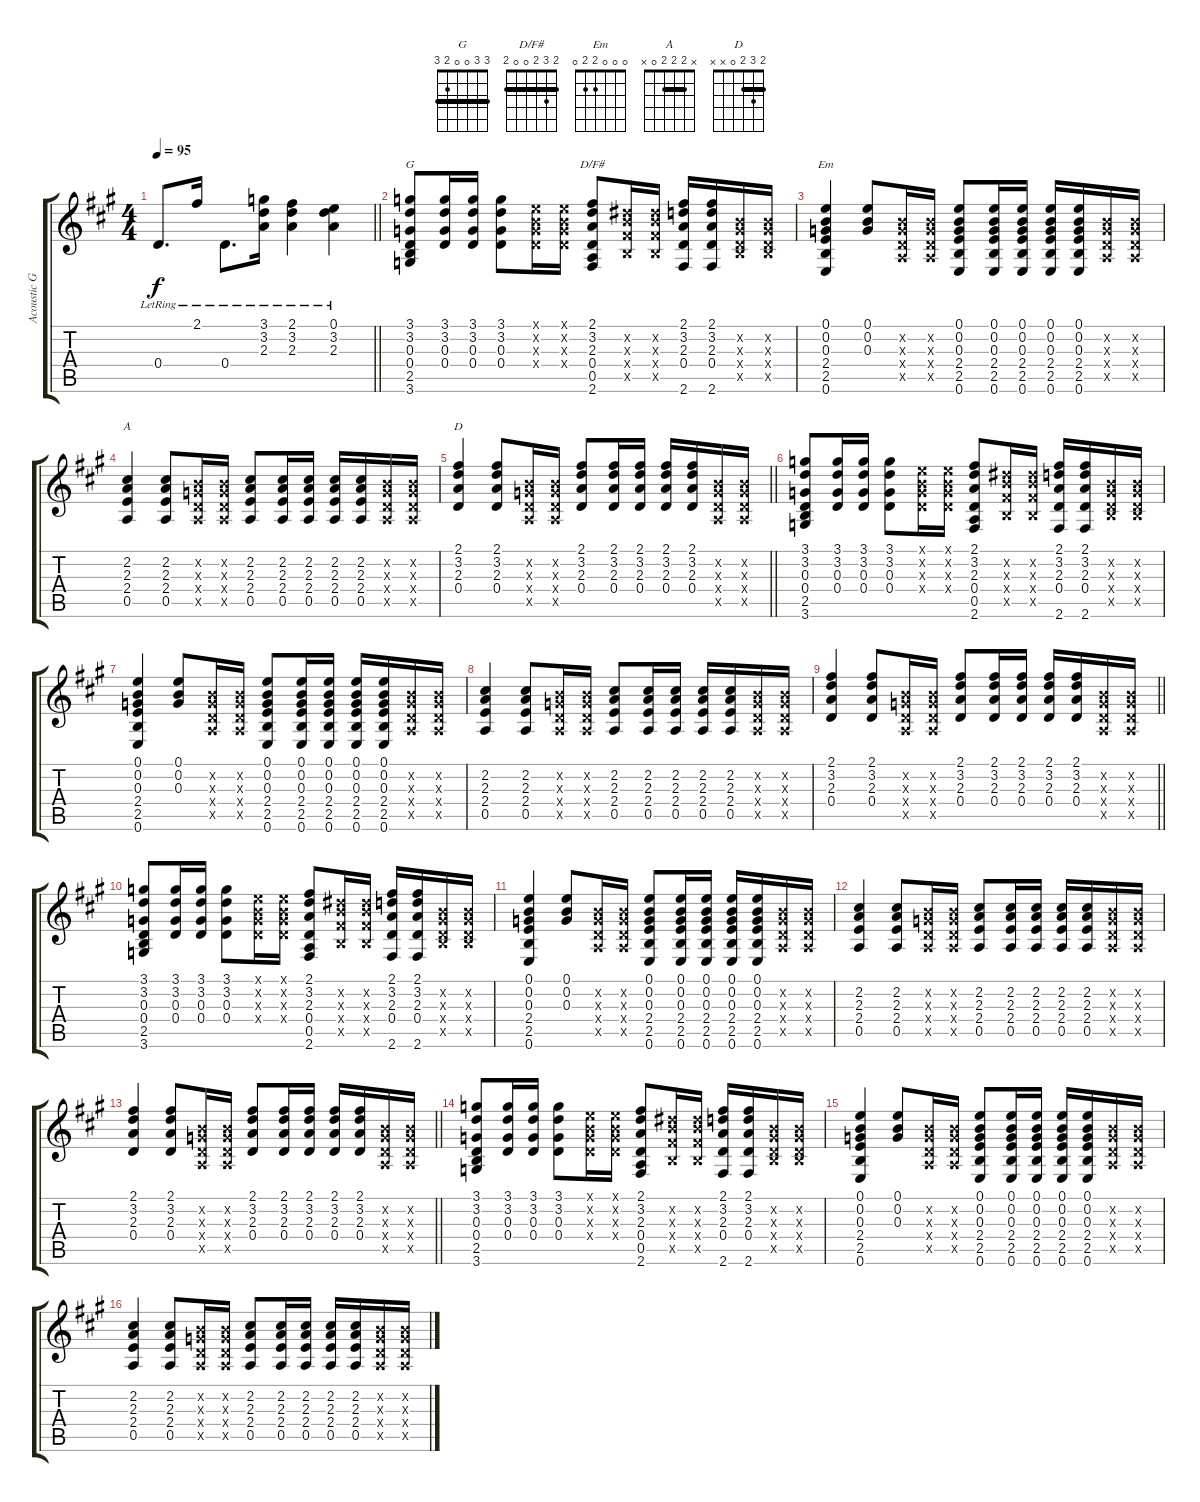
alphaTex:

\track ("Acoustic Guitar" "Acoustic G") {instrument acousticguitarsteel}
\staff {score tabs}
\tuning (E4 B3 G3 D3 A2 E2) {hide}
\chord ("G" 3 3 0 0 2 3) {barre 3}
\chord ("D/F#" 2 3 2 0 0 2) {barre 2}
\chord ("Em" 0 0 0 2 2 0)
\chord ("A" x 2 2 2 0 x) {barre 2}
\chord ("D" 2 3 2 0 x x) {barre 2}
\ts (4 4)
\tempo 95
\clef g2
\barLineRight lightlight
\ks a
0.4{lr}.8{d dy f instrument acousticguitarsteel} 2.1{lr}.16 0.4{lr}.8{d} (3.1{lr} 3.2{lr} 2.3{lr}).16 (2.1{lr} 3.2{lr} 2.3{lr}).4 (0.1{lr} 3.2{lr} 2.3{lr}).4 |
(3.1 3.2 0.3 0.4 2.5 3.6).8{ch "G"} (3.1 3.2 0.3 0.4).16 (3.1 3.2 0.3 0.4).16 (3.1 3.2 0.3 0.4).8 (0.1{x} 0.2{x} 0.3{x} 0.4{x}).16 (0.1{x} 0.2{x} 0.3{x} 0.4{x}).16 (2.1 3.2 2.3 0.4 0.5 2.6).8{ch "D/F#"} (4.2{x} 4.3{x} 4.4{x} 2.5{x}).16 (4.2{x} 4.3{x} 4.4{x} 2.5{x}).16 (2.1 3.2 2.3 0.4 2.6).16 (2.1 3.2 2.3 0.4 2.6).16 (0.2{x} 0.3{x} 0.4{x} 2.5{x}).16 (0.2{x} 0.3{x} 0.4{x} 2.5{x}).16 |
(0.1 0.2 0.3 2.4 2.5 0.6).4{ch "Em"} (0.1 0.2 0.3).8 (0.2{x} 0.3{x} 0.4{x} 0.5{x}).16 (0.2{x} 0.3{x} 0.4{x} 0.5{x}).16 (0.1 0.2 0.3 2.4 2.5 0.6).8 (0.1 0.2 0.3 2.4 2.5 0.6).16 (0.1 0.2 0.3 2.4 2.5 0.6).16 (0.1 0.2 0.3 2.4 2.5 0.6).16 (0.1 0.2 0.3 2.4 2.5 0.6).16 (0.2{x} 0.3{x} 0.4{x} 0.5{x}).16 (0.2{x} 0.3{x} 0.4{x} 0.5{x}).16 |
(2.2 2.3 2.4 0.5).4{ch "A"} (2.2 2.3 2.4 0.5).8 (0.2{x} 0.3{x} 0.4{x} 0.5{x}).16 (0.2{x} 0.3{x} 0.4{x} 0.5{x}).16 (2.2 2.3 2.4 0.5).8 (2.2 2.3 2.4 0.5).16 (2.2 2.3 2.4 0.5).16 (2.2 2.3 2.4 0.5).16 (2.2 2.3 2.4 0.5).16 (0.2{x} 0.3{x} 0.4{x} 0.5{x}).16 (0.2{x} 0.3{x} 0.4{x} 0.5{x}).16 |
\barLineRight lightlight
(2.1 3.2 2.3 0.4).4{ch "D"} (2.1 3.2 2.3 0.4).8 (0.2{x} 0.3{x} 0.4{x} 0.5{x}).16 (0.2{x} 0.3{x} 0.4{x} 0.5{x}).16 (2.1 3.2 2.3 0.4).8 (2.1 3.2 2.3 0.4).16 (2.1 3.2 2.3 0.4).16 (2.1 3.2 2.3 0.4).16 (2.1 3.2 2.3 0.4).16 (0.2{x} 0.3{x} 0.4{x} 0.5{x}).16 (0.2{x} 0.3{x} 0.4{x} 0.5{x}).16 |
(3.1 3.2 0.3 0.4 2.5 3.6).8 (3.1 3.2 0.3 0.4).16 (3.1 3.2 0.3 0.4).16 (3.1 3.2 0.3 0.4).8 (0.1{x} 0.2{x} 0.3{x} 0.4{x}).16 (0.1{x} 0.2{x} 0.3{x} 0.4{x}).16 (2.1 3.2 2.3 0.4 0.5 2.6).8 (4.2{x} 4.3{x} 4.4{x} 2.5{x}).16 (4.2{x} 4.3{x} 4.4{x} 2.5{x}).16 (2.1 3.2 2.3 0.4 2.6).16 (2.1 3.2 2.3 0.4 2.6).16 (0.2{x} 0.3{x} 0.4{x} 2.5{x}).16 (0.2{x} 0.3{x} 0.4{x} 2.5{x}).16 |
(0.1 0.2 0.3 2.4 2.5 0.6).4 (0.1 0.2 0.3).8 (0.2{x} 0.3{x} 0.4{x} 0.5{x}).16 (0.2{x} 0.3{x} 0.4{x} 0.5{x}).16 (0.1 0.2 0.3 2.4 2.5 0.6).8 (0.1 0.2 0.3 2.4 2.5 0.6).16 (0.1 0.2 0.3 2.4 2.5 0.6).16 (0.1 0.2 0.3 2.4 2.5 0.6).16 (0.1 0.2 0.3 2.4 2.5 0.6).16 (0.2{x} 0.3{x} 0.4{x} 0.5{x}).16 (0.2{x} 0.3{x} 0.4{x} 0.5{x}).16 |
(2.2 2.3 2.4 0.5).4 (2.2 2.3 2.4 0.5).8 (0.2{x} 0.3{x} 0.4{x} 0.5{x}).16 (0.2{x} 0.3{x} 0.4{x} 0.5{x}).16 (2.2 2.3 2.4 0.5).8 (2.2 2.3 2.4 0.5).16 (2.2 2.3 2.4 0.5).16 (2.2 2.3 2.4 0.5).16 (2.2 2.3 2.4 0.5).16 (0.2{x} 0.3{x} 0.4{x} 0.5{x}).16 (0.2{x} 0.3{x} 0.4{x} 0.5{x}).16 |
\barLineRight lightlight
(2.1 3.2 2.3 0.4).4 (2.1 3.2 2.3 0.4).8 (0.2{x} 0.3{x} 0.4{x} 0.5{x}).16 (0.2{x} 0.3{x} 0.4{x} 0.5{x}).16 (2.1 3.2 2.3 0.4).8 (2.1 3.2 2.3 0.4).16 (2.1 3.2 2.3 0.4).16 (2.1 3.2 2.3 0.4).16 (2.1 3.2 2.3 0.4).16 (0.2{x} 0.3{x} 0.4{x} 0.5{x}).16 (0.2{x} 0.3{x} 0.4{x} 0.5{x}).16 |
(3.1 3.2 0.3 0.4 2.5 3.6).8 (3.1 3.2 0.3 0.4).16 (3.1 3.2 0.3 0.4).16 (3.1 3.2 0.3 0.4).8 (0.1{x} 0.2{x} 0.3{x} 0.4{x}).16 (0.1{x} 0.2{x} 0.3{x} 0.4{x}).16 (2.1 3.2 2.3 0.4 0.5 2.6).8 (4.2{x} 4.3{x} 4.4{x} 2.5{x}).16 (4.2{x} 4.3{x} 4.4{x} 2.5{x}).16 (2.1 3.2 2.3 0.4 2.6).16 (2.1 3.2 2.3 0.4 2.6).16 (0.2{x} 0.3{x} 0.4{x} 2.5{x}).16 (0.2{x} 0.3{x} 0.4{x} 2.5{x}).16 |
(0.1 0.2 0.3 2.4 2.5 0.6).4 (0.1 0.2 0.3).8 (0.2{x} 0.3{x} 0.4{x} 0.5{x}).16 (0.2{x} 0.3{x} 0.4{x} 0.5{x}).16 (0.1 0.2 0.3 2.4 2.5 0.6).8 (0.1 0.2 0.3 2.4 2.5 0.6).16 (0.1 0.2 0.3 2.4 2.5 0.6).16 (0.1 0.2 0.3 2.4 2.5 0.6).16 (0.1 0.2 0.3 2.4 2.5 0.6).16 (0.2{x} 0.3{x} 0.4{x} 0.5{x}).16 (0.2{x} 0.3{x} 0.4{x} 0.5{x}).16 |
(2.2 2.3 2.4 0.5).4 (2.2 2.3 2.4 0.5).8 (0.2{x} 0.3{x} 0.4{x} 0.5{x}).16 (0.2{x} 0.3{x} 0.4{x} 0.5{x}).16 (2.2 2.3 2.4 0.5).8 (2.2 2.3 2.4 0.5).16 (2.2 2.3 2.4 0.5).16 (2.2 2.3 2.4 0.5).16 (2.2 2.3 2.4 0.5).16 (0.2{x} 0.3{x} 0.4{x} 0.5{x}).16 (0.2{x} 0.3{x} 0.4{x} 0.5{x}).16 |
\barLineRight lightlight
(2.1 3.2 2.3 0.4).4 (2.1 3.2 2.3 0.4).8 (0.2{x} 0.3{x} 0.4{x} 0.5{x}).16 (0.2{x} 0.3{x} 0.4{x} 0.5{x}).16 (2.1 3.2 2.3 0.4).8 (2.1 3.2 2.3 0.4).16 (2.1 3.2 2.3 0.4).16 (2.1 3.2 2.3 0.4).16 (2.1 3.2 2.3 0.4).16 (0.2{x} 0.3{x} 0.4{x} 0.5{x}).16 (0.2{x} 0.3{x} 0.4{x} 0.5{x}).16 |
(3.1 3.2 0.3 0.4 2.5 3.6).8 (3.1 3.2 0.3 0.4).16 (3.1 3.2 0.3 0.4).16 (3.1 3.2 0.3 0.4).8 (0.1{x} 0.2{x} 0.3{x} 0.4{x}).16 (0.1{x} 0.2{x} 0.3{x} 0.4{x}).16 (2.1 3.2 2.3 0.4 0.5 2.6).8 (4.2{x} 4.3{x} 4.4{x} 2.5{x}).16 (4.2{x} 4.3{x} 4.4{x} 2.5{x}).16 (2.1 3.2 2.3 0.4 2.6).16 (2.1 3.2 2.3 0.4 2.6).16 (0.2{x} 0.3{x} 0.4{x} 2.5{x}).16 (0.2{x} 0.3{x} 0.4{x} 2.5{x}).16 |
(0.1 0.2 0.3 2.4 2.5 0.6).4 (0.1 0.2 0.3).8 (0.2{x} 0.3{x} 0.4{x} 0.5{x}).16 (0.2{x} 0.3{x} 0.4{x} 0.5{x}).16 (0.1 0.2 0.3 2.4 2.5 0.6).8 (0.1 0.2 0.3 2.4 2.5 0.6).16 (0.1 0.2 0.3 2.4 2.5 0.6).16 (0.1 0.2 0.3 2.4 2.5 0.6).16 (0.1 0.2 0.3 2.4 2.5 0.6).16 (0.2{x} 0.3{x} 0.4{x} 0.5{x}).16 (0.2{x} 0.3{x} 0.4{x} 0.5{x}).16 |
(2.2 2.3 2.4 0.5).4 (2.2 2.3 2.4 0.5).8 (0.2{x} 0.3{x} 0.4{x} 0.5{x}).16 (0.2{x} 0.3{x} 0.4{x} 0.5{x}).16 (2.2 2.3 2.4 0.5).8 (2.2 2.3 2.4 0.5).16 (2.2 2.3 2.4 0.5).16 (2.2 2.3 2.4 0.5).16 (2.2 2.3 2.4 0.5).16 (0.2{x} 0.3{x} 0.4{x} 0.5{x}).16 (0.2{x} 0.3{x} 0.4{x} 0.5{x}).16
